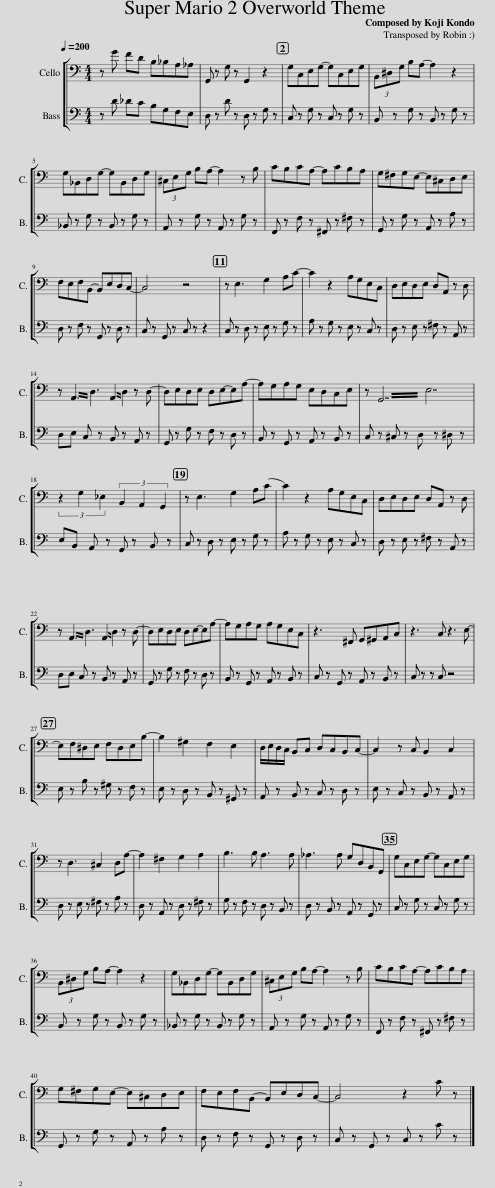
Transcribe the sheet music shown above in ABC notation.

X:1
%%score [ 1 2 ]
L:1/8
Q:1/4=200
M:4/4
I:linebreak $
K:C
V:1 bass
V:2 bass transpose=-12
V:1
 z G FD B,_B,A,_A, | G,, z G, z G,,2 z2 | G,C,E,G,- G,C,E,G, | (3B,,^D,G, B,A,- A,2 z2 |$ G,_B,,D,G,- G,B,,D,G, | %5
 (3^C,E,G, B,A,- A,2 z B, | CB,CA,- A,CB,A, | G,^F,G,E,- E,^C,D,E, |$ F,E,F,B,,- B,,E,D,C,- | C,4 z4 | %10
 z E,3 G,2 A,C- | C2 z2 A,G,E,C, | D,E,D,E, D,A,, z D, |$ z !//-!A,,3/2 D,3/2 !//-!A,, D, z D,- | D,E,D,E, D,E,-E,A,- | %15
 A,G,A,G, E,D,C,E, | z !//-!G,,7/2 E,7/2 |$ (3z2 G,2 _E,2 (3B,,2 A,,2 G,,2 | z E,3 G,2 A,C- | C2 z2 A,G,E,C, | %20
 D,E,D,E, D,A,, z D, |$ z !//-!A,,3/2 D,3/2 !//-!A,, D, z D,- | D,E,D,E, D,E,-E,A,- | A,G,A,G, A,G,E,C, | z3 ^F,, G,,^G,,A,,C, | %25
 z3 C, z3 E,- |$ E,F,^D,E, F,D,E,B,- | B,2 ^G,2 F,2 E,2 | D,/E,/D,/C,/ B,,C, D,C,B,,C,- | C,2 z C, B,,2 C,2 |$ %30
 z D,3 ^C,2 D,A,- | A,2 ^F,2 G,2 A,2 | B,3 B, A,3 A, | _A,3 A, G,D,B,,G,, | G,C,E,G,- G,C,E,G, |$ %35
 (3B,,^D,G, B,A,- A,2 z2 | G,_B,,D,G,- G,B,,D,G, | (3^C,E,G, B,A,- A,2 z B, | CB,CA,- A,CB,A, |$ G,^F,G,E,- E,^C,D,E, | %40
 F,E,F,B,,- B,,E,D,C,- | C,4 z2 C z |] %42
V:2
 z D _DC B,G,F,E, | D, z D z D, z G, z | C, z G, z C, z G, z | B,, z G, z B,, z G, z |$ _B,, z G, z B,, z G, z | %5
 A,, z G, z A,, z G, z | F,, z F, z ^F,, z ^F, z | G,, z G, z A,, z A, z |$ D, z F, z G,, z D, z | C, z G,, z C, z z2 | %10
 C, z D, z E, z G, z | A, z G, z E, z C, z | D, z E, z ^F, z A,, z |$ D,E, C, z B,, z A,, z | G,, z G, z F, z D, z | %15
 B,, z G,, z A,, z B,, z | C, z ^C, z D, z ^D, z |$ E,B,, A,, z G,, z B,, z | C, z D, z E, z G, z | A, z G, z E, z C, z | %20
 D, z E, z ^F, z A,, z |$ D,E, C, z B,, z A,, z | G,, z G, z F, z D, z | B,, z G,, z A,, z B,, z | C, z G,, z A,, z B,, z | %25
 C, z z C, z4 |$ E, z B, z ^G, z F, z | E, z D, z B,, z ^G,, z | A,, z B,, z C, z D, z | E, z C, z B,, z A,, z |$ %30
 D, z E, z ^F, z A, z | D, z A,, z D, z ^F, z | G, z F, z D, z B,, z | D, z B,, z A,, z G,, z | C, z G, z C, z G, z |$ %35
 B,, z G, z B,, z G, z | _B,, z G, z B,, z G, z | A,, z G, z A,, z G, z | F,, z F, z ^F,, z ^F, z |$ G,, z G, z A,, z A, z | %40
 D, z F, z G,, z D, z | C, z G,, z C, z C z |] %42
